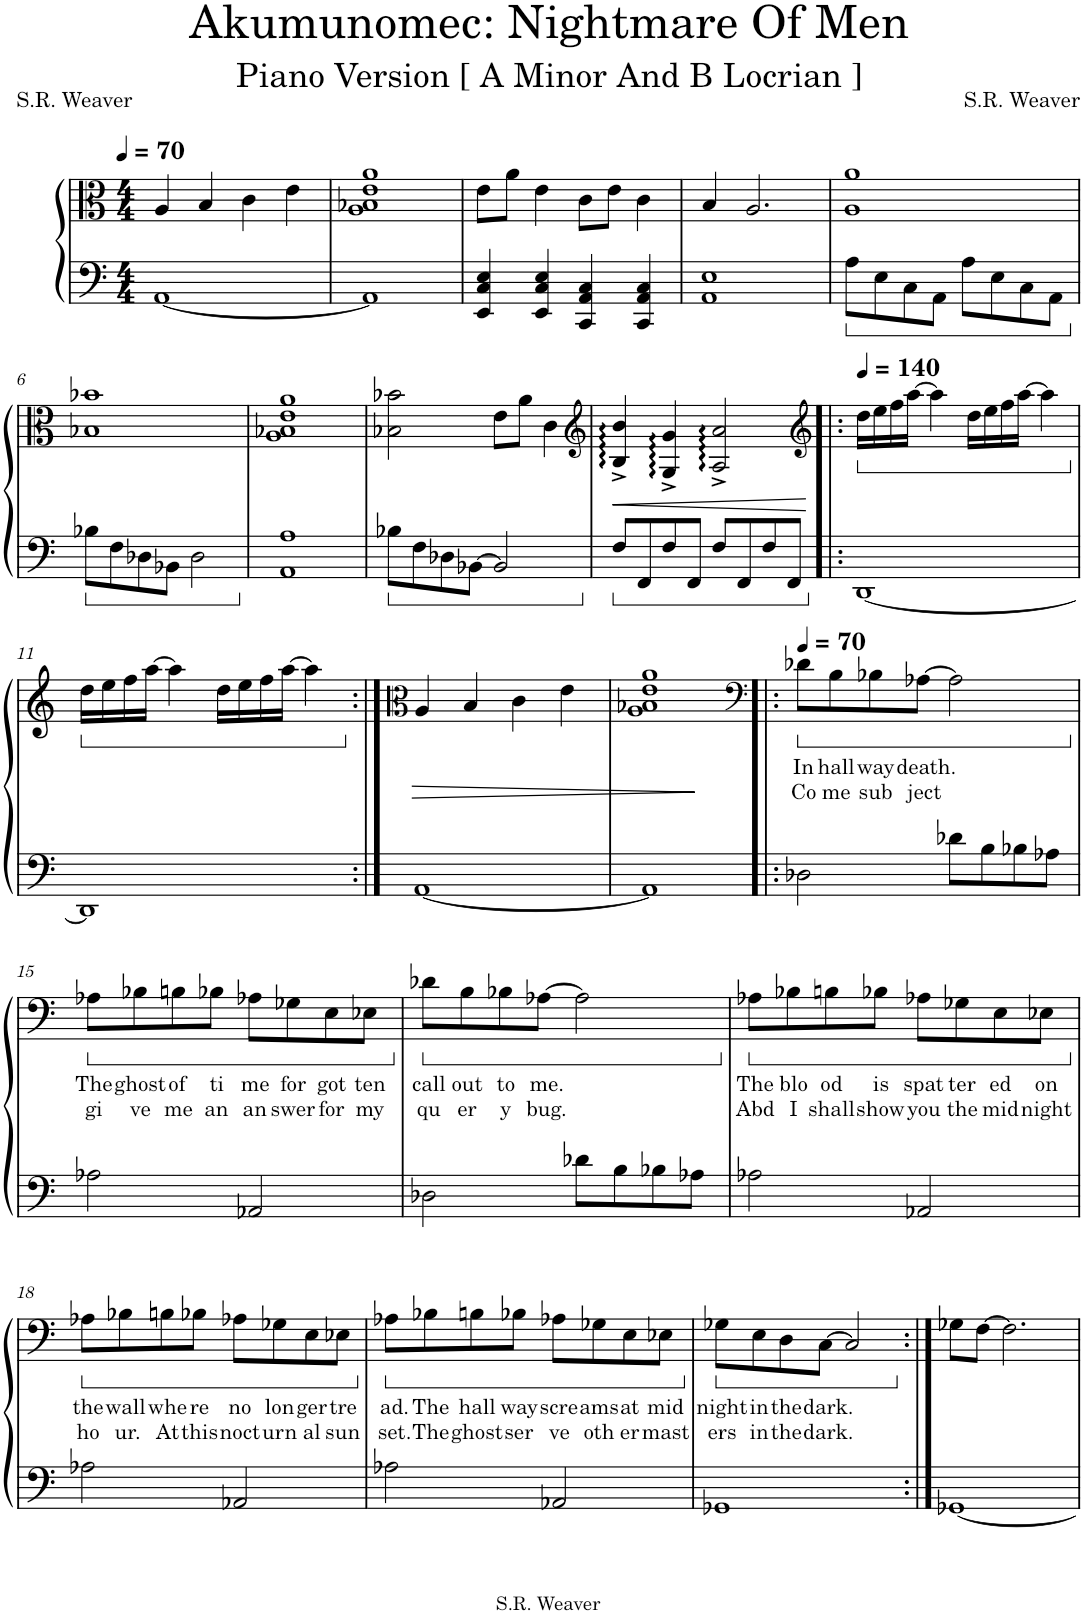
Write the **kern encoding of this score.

**kern	**kern	**text	**text	**dynam
*part1	*part1	*part1	*part1	*part1
*staff2	*staff1	*staff1	*staff1	*staff1/2
*I"Piano	*	*	*	*
*I'Pno.	*	*	*	*
*clefF4	*clefC3	*	*	*
*k[]	*k[]	*	*	*
*M4/4	*M4/4	*	*	*
*MM70	*MM70	*	*	*
=1	=1	=1	=1	=1
[1AA	4A/	.	.	.
.	4B/	.	.	.
.	4c\	.	.	.
.	4e\	.	.	.
=2	=2	=2	=2	=2
1AA]	1A 1B-X 1e 1a	.	.	.
=3	=3	=3	=3	=3
4EE/ 4C/ 4E/	8e\L	.	.	.
.	8a\J	.	.	.
4EE/ 4C/ 4E/	4e\	.	.	.
4CC/ 4AA/ 4C/	8c\L	.	.	.
.	8e\J	.	.	.
4CC/ 4AA/ 4C/	4c\	.	.	.
=4	=4	=4	=4	=4
1AA 1E	4B/	.	.	.
.	2.A/	.	.	.
=5	=5	=5	=5	=5
8A\L	1A 1a	.	.	.
8E\	.	.	.	.
8C\	.	.	.	.
8AA\J	.	.	.	.
8A\L	.	.	.	.
8E\	.	.	.	.
8C\	.	.	.	.
8AA\J	.	.	.	.
!!LO:LB:g=z
=6	=6	=6	=6	=6
8B-X\L	1B-X 1b-X	.	.	.
8F\	.	.	.	.
8D-X\	.	.	.	.
8BB-X\J	.	.	.	.
2D-\	.	.	.	.
=7	=7	=7	=7	=7
1AA 1A	1A 1B-X 1e 1a	.	.	.
=8	=8	=8	=8	=8
8B-X\L	2B-X\ 2b-X\	.	.	.
8F\	.	.	.	.
8D-X\	.	.	.	.
[8BB-X\J	.	.	.	.
2BB-/]	8e\L	.	.	.
.	8a\J	.	.	.
.	4c\	.	.	.
=9	=9	=9	=9	=9
*	*clefG2	*	*	*
!	!	!	!	!LO:HP:b
8F/L	4B/:^ 4b/:^	.	.	<
8FF/	.	.	.	.
8F/	4G/:^ 4g/:^	.	.	.
8FF/J	.	.	.	.
8F/L	2A/:^ 2a/:^	.	.	.
8FF/	.	.	.	.
8F/	.	.	.	.
8FF/J	.	.	.	.
.	.	.	.	[
=10!|:	=10!|:	=10!|:	=10!|:	=10!|:
*	*clefG2	*	*	*
*	*ped	*	*	*
*	*MM140	*	*	*
[1DD	16dd\LL	.	.	.
.	16ee\	.	.	.
.	16ff\	.	.	.
.	[16aa\JJ	.	.	.
.	4aa\]	.	.	.
.	16dd\LL	.	.	.
.	16ee\	.	.	.
.	16ff\	.	.	.
.	[16aa\JJ	.	.	.
.	4aa\]	.	.	.
!!LO:LB:g=z
=11	=11	=11	=11	=11
*	*Xped	*	*	*
*	*ped	*	*	*
1DD]	16dd\LL	.	.	.
.	16ee\	.	.	.
.	16ff\	.	.	.
.	[16aa\JJ	.	.	.
.	4aa\]	.	.	.
.	16dd\LL	.	.	.
.	16ee\	.	.	.
.	16ff\	.	.	.
.	[16aa\JJ	.	.	.
.	4aa\]	.	.	.
=12:|!	=12:|!	=12:|!	=12:|!	=12:|!
*	*clefC3	*	*	*
*	*Xped	*	*	*
!	!	!	!	!LO:HP:b
[1AA	4A/	.	.	>
.	4B/	.	.	.
.	4c\	.	.	.
.	4e\	.	.	.
=13	=13	=13	=13	=13
1AA]	1A 1B-X 1e 1a	.	.	.
.	.	.	.	]
=14!|:	=14!|:	=14!|:	=14!|:	=14!|:
*	*clefF4	*	*	*
*	*ped	*	*	*
*	*MM70	*	*	*
!	!	!LO:LY:b	!LO:LY:b	!
2D-X\	8d-X\L	In	Co	.
!	!	!LO:LY:b	!LO:LY:b	!
.	8B\	hall	me	.
!	!	!LO:LY:b	!LO:LY:b	!
.	8B-X\	way	sub	.
!	!	!LO:LY:b	!LO:LY:b	!
.	[8A-X\J	death.	ject	.
8d-X\L	2A-\]	.	.	.
8B\	.	.	.	.
8B-X\	.	.	.	.
8A-X\J	.	.	.	.
!!LO:LB:g=z
=15	=15	=15	=15	=15
*	*Xped	*	*	*
*	*ped	*	*	*
!	!	!LO:LY:b	!LO:LY:b	!
2A-X\	8A-X\L	The	gi	.
!	!	!LO:LY:b	!LO:LY:b	!
.	8B-X\	ghost	ve	.
!	!	!LO:LY:b	!LO:LY:b	!
.	8Bn\	of	me	.
!	!	!LO:LY:b	!LO:LY:b	!
.	8B-X\J	ti	an	.
!	!	!LO:LY:b	!LO:LY:b	!
2AA-X/	8A-X\L	me	an	.
!	!	!LO:LY:b	!LO:LY:b	!
.	8G-X\	for	swer	.
!	!	!LO:LY:b	!LO:LY:b	!
.	8E\	got	for	.
!	!	!LO:LY:b	!LO:LY:b	!
.	8E-X\J	ten	my	.
=16	=16	=16	=16	=16
*	*Xped	*	*	*
*	*ped	*	*	*
!	!	!LO:LY:b	!LO:LY:b	!
2D-X\	8d-X\L	call	qu	.
!	!	!LO:LY:b	!LO:LY:b	!
.	8B\	out	er	.
!	!	!LO:LY:b	!LO:LY:b	!
.	8B-X\	to	y	.
!	!	!LO:LY:b	!LO:LY:b	!
.	[8A-X\J	me.	bug.	.
8d-X\L	2A-\]	.	.	.
8B\	.	.	.	.
8B-X\	.	.	.	.
8A-X\J	.	.	.	.
=17	=17	=17	=17	=17
*	*Xped	*	*	*
*	*ped	*	*	*
!	!	!LO:LY:b	!LO:LY:b	!
2A-X\	8A-X\L	The	Abd	.
!	!	!LO:LY:b	!LO:LY:b	!
.	8B-X\	blo	I	.
!	!	!LO:LY:b	!LO:LY:b	!
.	8Bn\	od	shall	.
!	!	!LO:LY:b	!LO:LY:b	!
.	8B-X\J	is	show	.
!	!	!LO:LY:b	!LO:LY:b	!
2AA-X/	8A-X\L	spat	you	.
!	!	!LO:LY:b	!LO:LY:b	!
.	8G-X\	ter	the	.
!	!	!LO:LY:b	!LO:LY:b	!
.	8E\	ed	mid	.
!	!	!LO:LY:b	!LO:LY:b	!
.	8E-X\J	on	night	.
!!LO:LB:g=z
=18	=18	=18	=18	=18
*	*Xped	*	*	*
*	*ped	*	*	*
!	!	!LO:LY:b	!LO:LY:b	!
2A-X\	8A-X\L	the	ho	.
!	!	!LO:LY:b	!LO:LY:b	!
.	8B-X\	wall	ur.	.
!	!	!LO:LY:b	!LO:LY:b	!
.	8Bn\	whe	At	.
!	!	!LO:LY:b	!LO:LY:b	!
.	8B-X\J	re	this	.
!	!	!LO:LY:b	!LO:LY:b	!
2AA-X/	8A-X\L	no	noct	.
!	!	!LO:LY:b	!LO:LY:b	!
.	8G-X\	lon	urn	.
!	!	!LO:LY:b	!LO:LY:b	!
.	8E\	ger	al	.
!	!	!LO:LY:b	!LO:LY:b	!
.	8E-X\J	tre	sun	.
=19	=19	=19	=19	=19
*	*Xped	*	*	*
*	*ped	*	*	*
!	!	!LO:LY:b	!LO:LY:b	!
2A-X\	8A-X\L	ad.	set.	.
!	!	!LO:LY:b	!LO:LY:b	!
.	8B-X\	The	The	.
!	!	!LO:LY:b	!LO:LY:b	!
.	8Bn\	hall	ghost	.
!	!	!LO:LY:b	!LO:LY:b	!
.	8B-X\J	way	ser	.
!	!	!LO:LY:b	!LO:LY:b	!
2AA-X/	8A-X\L	scre	ve	.
!	!	!LO:LY:b	!LO:LY:b	!
.	8G-X\	ams	oth	.
!	!	!LO:LY:b	!LO:LY:b	!
.	8E\	at	er	.
!	!	!LO:LY:b	!LO:LY:b	!
.	8E-X\J	mid	mast	.
=20	=20	=20	=20	=20
*	*Xped	*	*	*
*	*ped	*	*	*
!	!	!LO:LY:b	!LO:LY:b	!
1GG-X	8G-X\L	night	ers	.
!	!	!LO:LY:b	!LO:LY:b	!
.	8E\	in	in	.
!	!	!LO:LY:b	!LO:LY:b	!
.	8D\	the	the	.
!	!	!LO:LY:b	!LO:LY:b	!
.	[8C\J	dark.	dark.	.
.	2C/]	.	.	.
=21:|!	=21:|!	=21:|!	=21:|!	=21:|!
*	*Xped	*	*	*
[1GG-X	8G-X\L	.	.	.
.	[8F\J	.	.	.
.	2.F\]	.	.	.
=	=	=	=	=
*-	*-	*-	*-	*-
